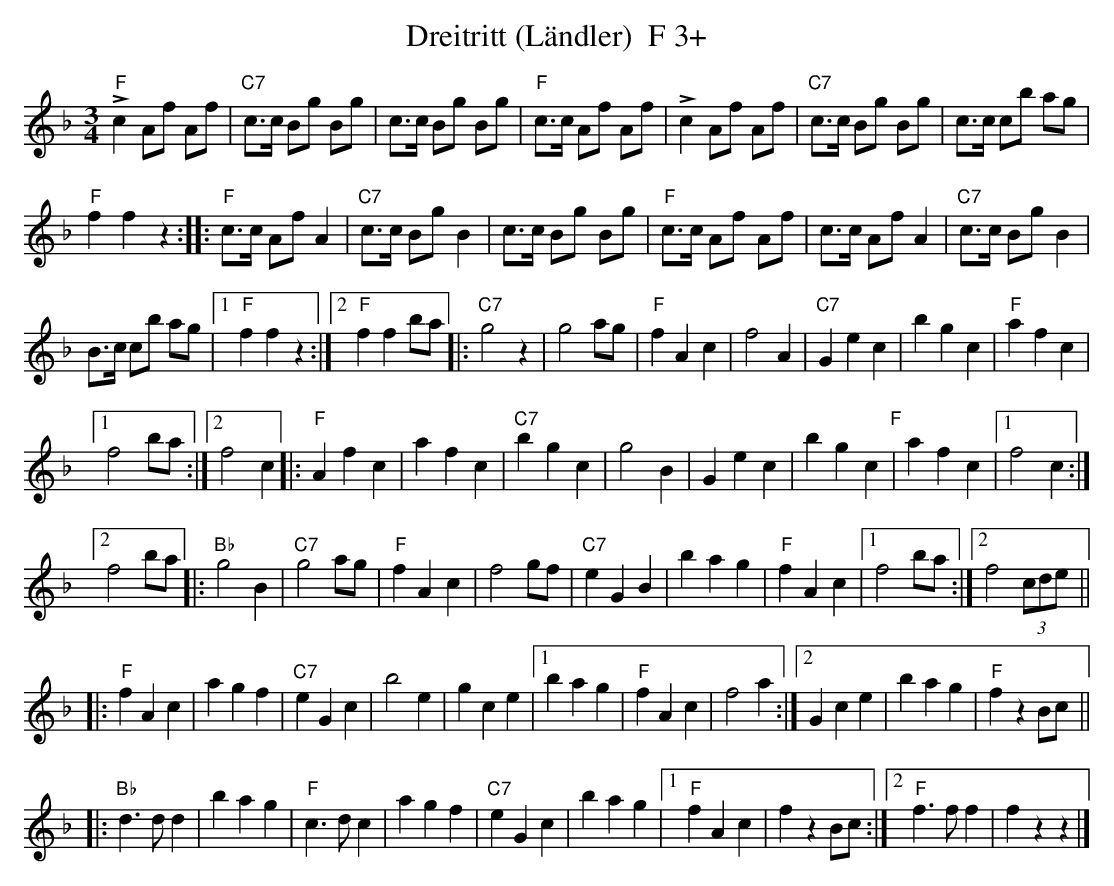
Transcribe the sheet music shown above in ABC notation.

X:1
T:Dreitritt (L\"andler)  F 3+
M:3/4
L:1/8
K:F %%MIDI gchordon
!>!"F"c2 Af Af | "C7"c>c Bg Bg | c>c Bg Bg | "F"c>c Af Af | !>!c2Af Af | "C7"c>c Bg Bg | c>c cb ag |
"F"f2f2z2 :: "F"c>c AfA2 | "C7"c>c BgB2 | c>c Bg Bg | "F"c>c Af Af | c>c Af A2 | "C7"c>c BgB2 |
B>c cb ag |1 "F"f2f2z2 :|2 "F"f2f2ba |: "C7"g4z2 | g4ag | "F"f2A2c2 | f4A2 | "C7"G2e2c2 | b2g2c2 | "F"a2f2c2 |1
f4ba :|2 f4c2 |: [L:1/4] "F"Afc | afc | "C7"bgc | g2B | Gec | bgc"F" | afc |1 f2c :|2
f2b/2a/2 |: "Bb"g2B | "C7"g2a/2g/2| "F"fAc | f2g/2f/2 | "C7"eGB | bag | "F"fAc |1 f2b/2a/2 :|2 f2 (3c/2d/2e/2 ||
|: "F"fAc | agf | "C7"eGc | b2e | gce |1 bag | "F"fAc | f2a :|2 Gce | bag | "F"fzB/2c/2 ||
|: "Bb"d>dd | bag | "F"c>dc | agf | "C7"eGc | bag |1 "F"fAc | fzB/2c/2 :|2 "F"f>ff | fzz |]
